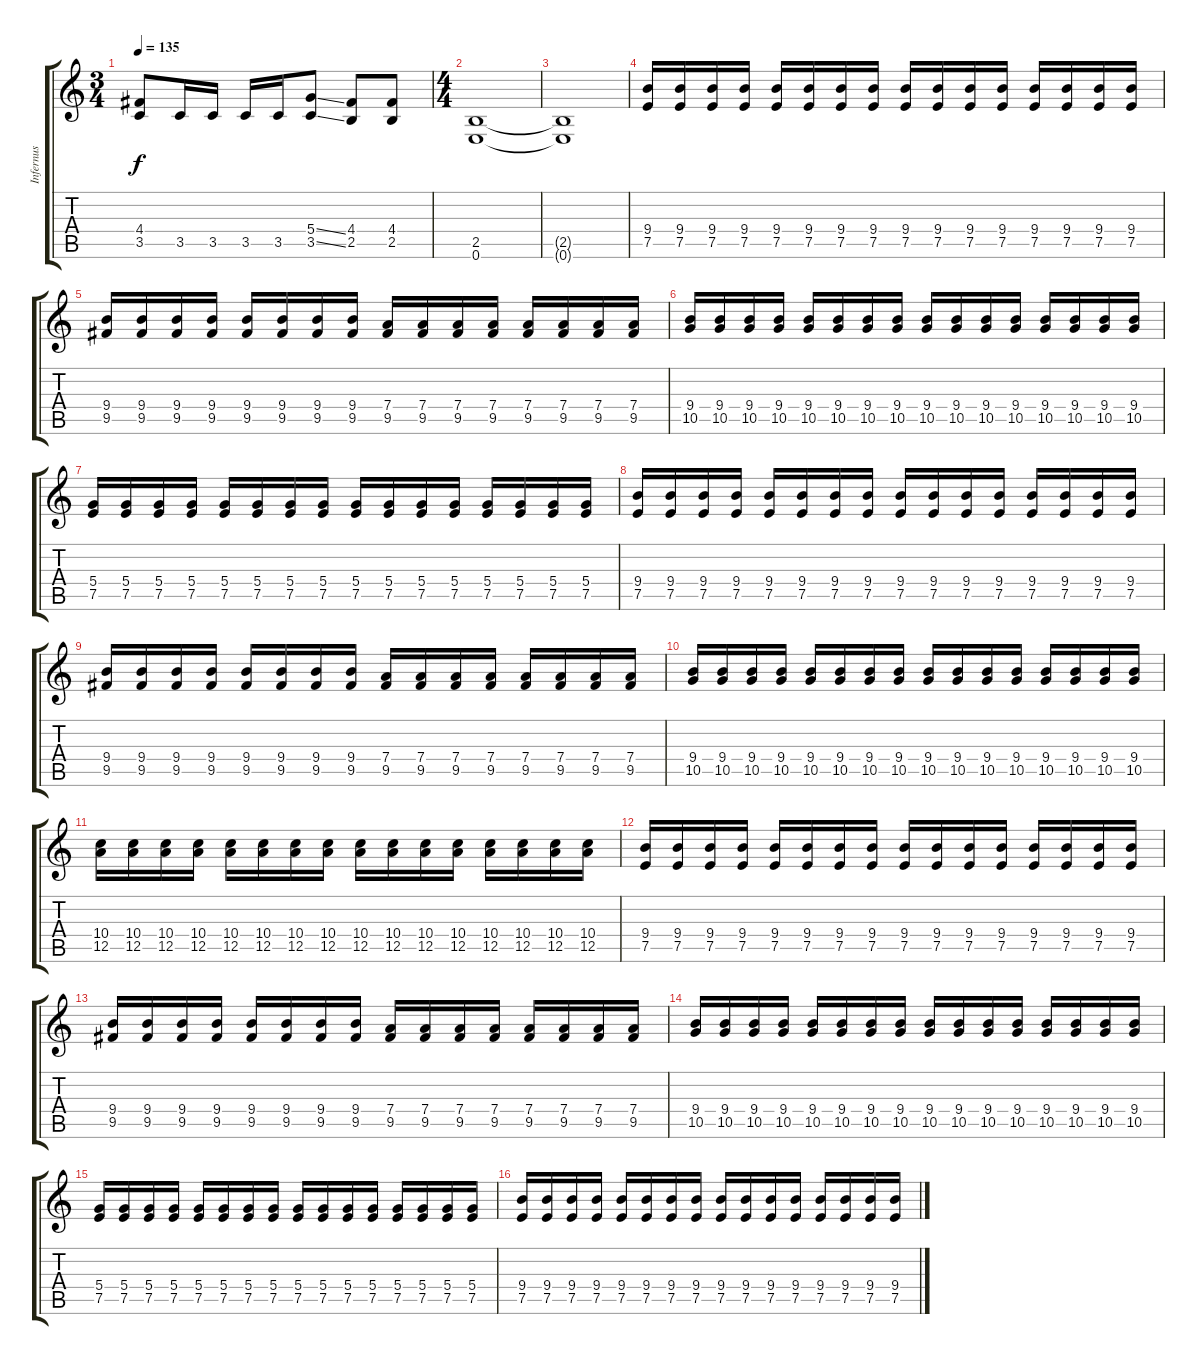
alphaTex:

\track ("Infernus" "Infernus") {instrument distortionguitar}
\staff {score tabs}
\tuning (E4 B3 G3 D3 A2 E2) {hide}
\ts (3 4)
\tempo 135
\clef g2
\ks c
(4.4 3.5).8{dy f} 3.5.16 3.5.16 3.5.16 3.5.16 (5.4{ss} 3.5{ss}).8 (4.4 2.5).8 (4.4 2.5).8 |
\ts (4 4)
(2.5 0.6).1 |
(2.5{t} 0.6{t}).1 |
(9.4 7.5).16 (9.4 7.5).16 (9.4 7.5).16 (9.4 7.5).16 (9.4 7.5).16 (9.4 7.5).16 (9.4 7.5).16 (9.4 7.5).16 (9.4 7.5).16 (9.4 7.5).16 (9.4 7.5).16 (9.4 7.5).16 (9.4 7.5).16 (9.4 7.5).16 (9.4 7.5).16 (9.4 7.5).16 |
(9.4 9.5).16 (9.4 9.5).16 (9.4 9.5).16 (9.4 9.5).16 (9.4 9.5).16 (9.4 9.5).16 (9.4 9.5).16 (9.4 9.5).16 (7.4 9.5).16 (7.4 9.5).16 (7.4 9.5).16 (7.4 9.5).16 (7.4 9.5).16 (7.4 9.5).16 (7.4 9.5).16 (7.4 9.5).16 |
(9.4 10.5).16 (9.4 10.5).16 (9.4 10.5).16 (9.4 10.5).16 (9.4 10.5).16 (9.4 10.5).16 (9.4 10.5).16 (9.4 10.5).16 (9.4 10.5).16 (9.4 10.5).16 (9.4 10.5).16 (9.4 10.5).16 (9.4 10.5).16 (9.4 10.5).16 (9.4 10.5).16 (9.4 10.5).16 |
(5.4 7.5).16 (5.4 7.5).16 (5.4 7.5).16 (5.4 7.5).16 (5.4 7.5).16 (5.4 7.5).16 (5.4 7.5).16 (5.4 7.5).16 (5.4 7.5).16 (5.4 7.5).16 (5.4 7.5).16 (5.4 7.5).16 (5.4 7.5).16 (5.4 7.5).16 (5.4 7.5).16 (5.4 7.5).16 |
(9.4 7.5).16 (9.4 7.5).16 (9.4 7.5).16 (9.4 7.5).16 (9.4 7.5).16 (9.4 7.5).16 (9.4 7.5).16 (9.4 7.5).16 (9.4 7.5).16 (9.4 7.5).16 (9.4 7.5).16 (9.4 7.5).16 (9.4 7.5).16 (9.4 7.5).16 (9.4 7.5).16 (9.4 7.5).16 |
(9.4 9.5).16 (9.4 9.5).16 (9.4 9.5).16 (9.4 9.5).16 (9.4 9.5).16 (9.4 9.5).16 (9.4 9.5).16 (9.4 9.5).16 (7.4 9.5).16 (7.4 9.5).16 (7.4 9.5).16 (7.4 9.5).16 (7.4 9.5).16 (7.4 9.5).16 (7.4 9.5).16 (7.4 9.5).16 |
(9.4 10.5).16 (9.4 10.5).16 (9.4 10.5).16 (9.4 10.5).16 (9.4 10.5).16 (9.4 10.5).16 (9.4 10.5).16 (9.4 10.5).16 (9.4 10.5).16 (9.4 10.5).16 (9.4 10.5).16 (9.4 10.5).16 (9.4 10.5).16 (9.4 10.5).16 (9.4 10.5).16 (9.4 10.5).16 |
(10.4 12.5).16 (10.4 12.5).16 (10.4 12.5).16 (10.4 12.5).16 (10.4 12.5).16 (10.4 12.5).16 (10.4 12.5).16 (10.4 12.5).16 (10.4 12.5).16 (10.4 12.5).16 (10.4 12.5).16 (10.4 12.5).16 (10.4 12.5).16 (10.4 12.5).16 (10.4 12.5).16 (10.4 12.5).16 |
(9.4 7.5).16 (9.4 7.5).16 (9.4 7.5).16 (9.4 7.5).16 (9.4 7.5).16 (9.4 7.5).16 (9.4 7.5).16 (9.4 7.5).16 (9.4 7.5).16 (9.4 7.5).16 (9.4 7.5).16 (9.4 7.5).16 (9.4 7.5).16 (9.4 7.5).16 (9.4 7.5).16 (9.4 7.5).16 |
(9.4 9.5).16 (9.4 9.5).16 (9.4 9.5).16 (9.4 9.5).16 (9.4 9.5).16 (9.4 9.5).16 (9.4 9.5).16 (9.4 9.5).16 (7.4 9.5).16 (7.4 9.5).16 (7.4 9.5).16 (7.4 9.5).16 (7.4 9.5).16 (7.4 9.5).16 (7.4 9.5).16 (7.4 9.5).16 |
(9.4 10.5).16 (9.4 10.5).16 (9.4 10.5).16 (9.4 10.5).16 (9.4 10.5).16 (9.4 10.5).16 (9.4 10.5).16 (9.4 10.5).16 (9.4 10.5).16 (9.4 10.5).16 (9.4 10.5).16 (9.4 10.5).16 (9.4 10.5).16 (9.4 10.5).16 (9.4 10.5).16 (9.4 10.5).16 |
(5.4 7.5).16 (5.4 7.5).16 (5.4 7.5).16 (5.4 7.5).16 (5.4 7.5).16 (5.4 7.5).16 (5.4 7.5).16 (5.4 7.5).16 (5.4 7.5).16 (5.4 7.5).16 (5.4 7.5).16 (5.4 7.5).16 (5.4 7.5).16 (5.4 7.5).16 (5.4 7.5).16 (5.4 7.5).16 |
(9.4 7.5).16 (9.4 7.5).16 (9.4 7.5).16 (9.4 7.5).16 (9.4 7.5).16 (9.4 7.5).16 (9.4 7.5).16 (9.4 7.5).16 (9.4 7.5).16 (9.4 7.5).16 (9.4 7.5).16 (9.4 7.5).16 (9.4 7.5).16 (9.4 7.5).16 (9.4 7.5).16 (9.4 7.5).16
